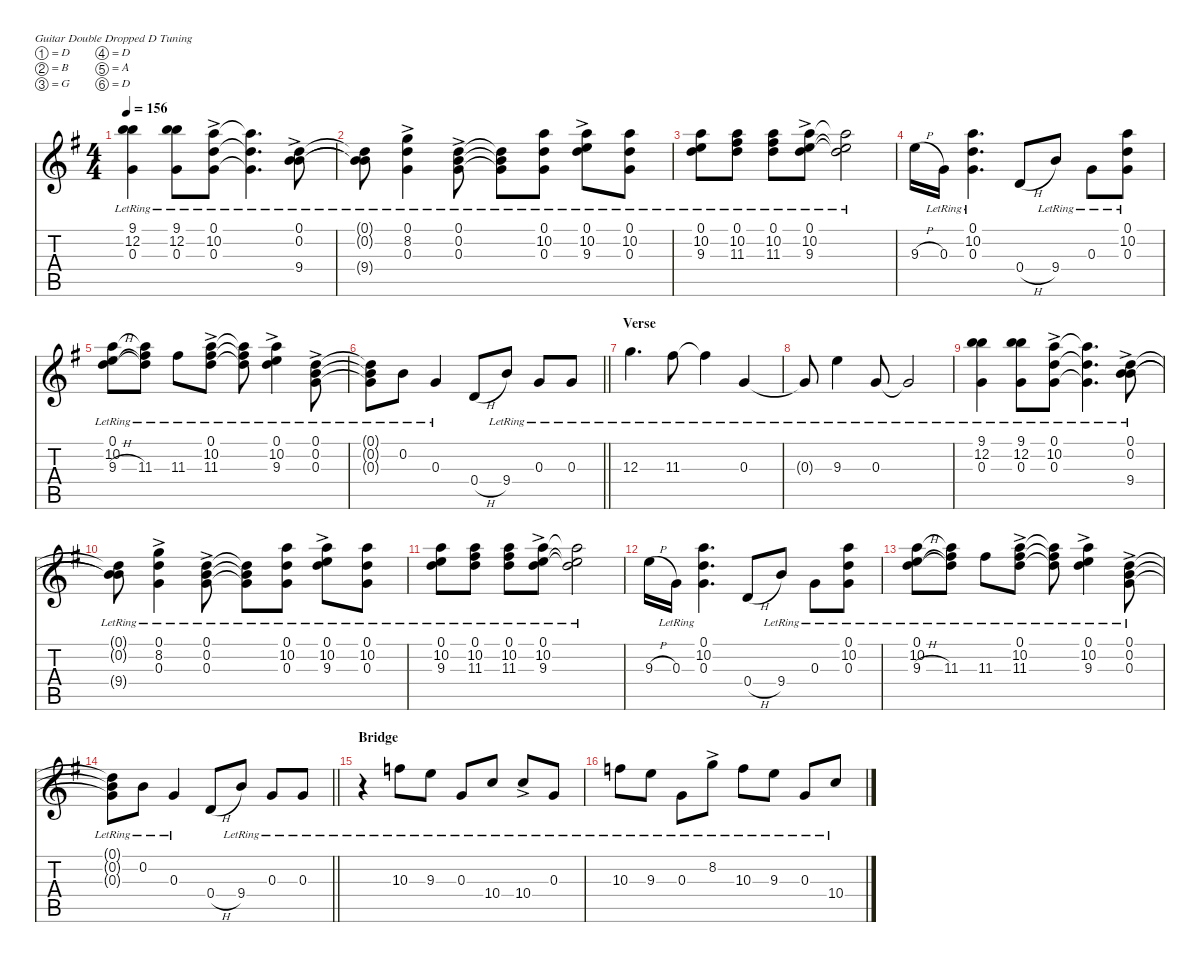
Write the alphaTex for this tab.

\defaultSystemsLayout 4
\hideDynamics
\bracketExtendMode nobrackets
\singleTrackTrackNamePolicy hidden
\multiTrackTrackNamePolicy hidden
\otherSystemsTrackNameOrientation horizontal
\track ("Mandolin 1" "el.guit.") {instrument electricguitarclean}
\staff {score tabs}
\tuning (D4 B3 G3 D3 A2 D2)
\ts (4 4)
\tempo 156
\clef g2
\ks g
(9.1{lr acc forcenatural} 12.2{lr acc forcenatural} 0.3{lr acc forcenatural}).4{dy f beam Down} (9.1{lr acc forcenatural} 12.2{lr acc forcenatural} 0.3{lr acc forcenatural}).8{beam Down} (0.1{ac lr acc forcenatural} 10.2{ac lr acc forcenatural} 0.3{ac lr acc forcenatural}).8{beam Down} (0.1{lr t acc forcenatural} 10.2{lr t acc forcenatural} 0.3{lr t acc forcenatural}).4{d beam Down} (0.1{ac lr acc forcenatural} 0.2{ac lr acc forcenatural} 9.4{ac lr acc forcenatural}).8{beam Down} |
(0.1{lr t acc forcenatural} 0.2{lr t acc forcenatural} 9.4{lr t acc forcenatural}).8{beam Down} (0.1{ac lr acc forcenatural} 8.2{ac lr acc forcenatural} 0.3{ac lr acc forcenatural}).4{beam Down} (0.1{ac lr acc forcenatural} 0.2{ac lr acc forcenatural} 0.3{ac lr acc forcenatural}).8{beam Down} (0.1{lr t acc forcenatural} 0.2{lr t acc forcenatural} 0.3{lr t acc forcenatural}).8{beam Down} (0.1{lr acc forcenatural} 10.2{lr acc forcenatural} 0.3{lr acc forcenatural}).8{beam Down} (0.1{ac lr acc forcenatural} 10.2{ac lr acc forcenatural} 9.3{ac lr acc forcenatural}).8{beam Down} (0.1{lr acc forcenatural} 10.2{lr acc forcenatural} 0.3{lr acc forcenatural}).8{beam Down} |
(0.1{lr acc forcenatural} 10.2{lr acc forcenatural} 9.3{lr acc forcenatural}).8{beam Down} (0.1{lr acc forcenatural} 10.2{lr acc forcenatural} 11.3{lr acc #}).8{beam Down} (0.1{lr acc forcenatural} 10.2{lr acc forcenatural} 11.3{lr acc #}).8{beam Down} (0.1{ac lr acc forcenatural} 10.2{ac lr acc forcenatural} 9.3{ac lr acc forcenatural}).8{beam Down} (0.1{lr t acc forcenatural} 10.2{lr t acc forcenatural} 9.3{lr t acc forcenatural}).2{beam Down} |
9.3{h acc forcenatural}.16{beam Down} 0.3{lr acc forcenatural}.16{beam Down} (0.1{lr acc forcenatural} 10.2{lr acc forcenatural} 0.3{lr acc forcenatural}).4{d beam Down} 0.4{h acc forcenatural}.8{beam Up} 9.4{lr acc forcenatural}.8{beam Up} 0.3{lr acc forcenatural}.8{beam Down} (0.1{lr acc forcenatural} 10.2{lr acc forcenatural} 0.3{lr acc forcenatural}).8{beam Down} |
(0.1{lr acc forcenatural} 10.2{lr acc forcenatural} 9.3{h acc forcenatural}).8{beam Down} (0.1{lr t acc forcenatural} 10.2{lr t acc forcenatural} 11.3{lr acc #}).8{beam Down} 11.3{lr acc #}.8{beam Down} (0.1{ac lr acc forcenatural} 10.2{ac lr acc forcenatural} 11.3{ac lr acc #}).8{beam Down} (0.1{lr t acc forcenatural} 10.2{lr t acc forcenatural} 11.3{lr t acc #}).8{beam Down} (0.1{ac lr acc forcenatural} 10.2{ac lr acc forcenatural} 9.3{ac lr acc forcenatural}).4{beam Down} (0.1{ac lr acc forcenatural} 0.2{ac lr acc forcenatural} 0.3{ac lr acc forcenatural}).8{beam Down} |
\barLineRight lightlight
(0.1{lr t acc forcenatural} 0.2{lr t acc forcenatural} 0.3{lr t acc forcenatural}).8{beam Down} 0.2{lr acc forcenatural}.8{beam Down} 0.3{lr acc forcenatural}.4{beam Up} 0.4{h acc forcenatural}.8{beam Up} 9.4{lr acc forcenatural}.8{beam Up} 0.3{lr acc forcenatural}.8{beam Up} 0.3{lr acc forcenatural}.8{beam Up} |
\section ("" "Verse")
12.3{lr acc forcenatural}.4{d beam Down} 11.3{lr acc #}.8{beam Down} 11.3{lr t acc #}.4{beam Down} 0.3{lr acc forcenatural}.4{beam Up} |
0.3{lr t acc forcenatural}.8{beam Up} 9.3{lr acc forcenatural}.4{beam Down} 0.3{lr acc forcenatural}.8{beam Up} 0.3{lr t acc forcenatural}.2{beam Up} |
(9.1{lr acc forcenatural} 12.2{lr acc forcenatural} 0.3{lr acc forcenatural}).4{beam Down} (9.1{lr acc forcenatural} 12.2{lr acc forcenatural} 0.3{lr acc forcenatural}).8{beam Down} (0.1{ac lr acc forcenatural} 10.2{ac lr acc forcenatural} 0.3{ac lr acc forcenatural}).8{beam Down} (0.1{lr t acc forcenatural} 10.2{lr t acc forcenatural} 0.3{lr t acc forcenatural}).4{d beam Down} (0.1{ac lr acc forcenatural} 0.2{ac lr acc forcenatural} 9.4{ac lr acc forcenatural}).8{beam Down} |
(0.1{lr t acc forcenatural} 0.2{lr t acc forcenatural} 9.4{lr t acc forcenatural}).8{beam Down} (0.1{ac lr acc forcenatural} 8.2{ac lr acc forcenatural} 0.3{ac lr acc forcenatural}).4{beam Down} (0.1{ac lr acc forcenatural} 0.2{ac lr acc forcenatural} 0.3{ac lr acc forcenatural}).8{beam Down} (0.1{lr t acc forcenatural} 0.2{lr t acc forcenatural} 0.3{lr t acc forcenatural}).8{beam Down} (0.1{lr acc forcenatural} 10.2{lr acc forcenatural} 0.3{lr acc forcenatural}).8{beam Down} (0.1{ac lr acc forcenatural} 10.2{ac lr acc forcenatural} 9.3{ac lr acc forcenatural}).8{beam Down} (0.1{lr acc forcenatural} 10.2{lr acc forcenatural} 0.3{lr acc forcenatural}).8{beam Down} |
(0.1{lr acc forcenatural} 10.2{lr acc forcenatural} 9.3{lr acc forcenatural}).8{beam Down} (0.1{lr acc forcenatural} 10.2{lr acc forcenatural} 11.3{lr acc #}).8{beam Down} (0.1{lr acc forcenatural} 10.2{lr acc forcenatural} 11.3{lr acc #}).8{beam Down} (0.1{ac lr acc forcenatural} 10.2{ac lr acc forcenatural} 9.3{ac lr acc forcenatural}).8{beam Down} (0.1{lr t acc forcenatural} 10.2{lr t acc forcenatural} 9.3{lr t acc forcenatural}).2{beam Down} |
9.3{h acc forcenatural}.16{beam Down} 0.3{lr acc forcenatural}.16{beam Down} (0.1{lr acc forcenatural} 10.2{lr acc forcenatural} 0.3{lr acc forcenatural}).4{d beam Down} 0.4{h acc forcenatural}.8{beam Up} 9.4{lr acc forcenatural}.8{beam Up} 0.3{lr acc forcenatural}.8{beam Down} (0.1{lr acc forcenatural} 10.2{lr acc forcenatural} 0.3{lr acc forcenatural}).8{beam Down} |
(0.1{lr acc forcenatural} 10.2{lr acc forcenatural} 9.3{h acc forcenatural}).8{beam Down} (0.1{lr t acc forcenatural} 10.2{lr t acc forcenatural} 11.3{lr acc #}).8{beam Down} 11.3{lr acc #}.8{beam Down} (0.1{ac lr acc forcenatural} 10.2{ac lr acc forcenatural} 11.3{ac lr acc #}).8{beam Down} (0.1{lr t acc forcenatural} 10.2{lr t acc forcenatural} 11.3{lr t acc #}).8{beam Down} (0.1{ac lr acc forcenatural} 10.2{ac lr acc forcenatural} 9.3{ac lr acc forcenatural}).4{beam Down} (0.1{ac lr acc forcenatural} 0.2{ac lr acc forcenatural} 0.3{ac lr acc forcenatural}).8{beam Down} |
\barLineRight lightlight
(0.1{lr t acc forcenatural} 0.2{lr t acc forcenatural} 0.3{lr t acc forcenatural}).8{beam Down} 0.2{lr acc forcenatural}.8{beam Down} 0.3{lr acc forcenatural}.4{beam Up} 0.4{h acc forcenatural}.8{beam Up} 9.4{lr acc forcenatural}.8{beam Up} 0.3{lr acc forcenatural}.8{beam Up} 0.3{lr acc forcenatural}.8{beam Up} |
\section ("" "Bridge")
r.4{beam Down} 10.3{lr acc forcenatural}.8{beam Down} 9.3{lr acc forcenatural}.8{beam Down} 0.3{lr acc forcenatural}.8{beam Up} 10.4{lr acc forcenatural}.8{beam Up} 10.4{ac lr acc forcenatural}.8{beam Up} 0.3{lr acc forcenatural}.8{beam Up} |
10.3{lr acc forcenatural}.8{beam Down} 9.3{lr acc forcenatural}.8{beam Down} 0.3{lr acc forcenatural}.8{beam Down} 8.2{ac lr acc forcenatural}.8{beam Down} 10.3{lr acc forcenatural}.8{beam Down} 9.3{lr acc forcenatural}.8{beam Down} 0.3{lr acc forcenatural}.8{beam Up} 10.4{lr acc forcenatural}.8{beam Up}
